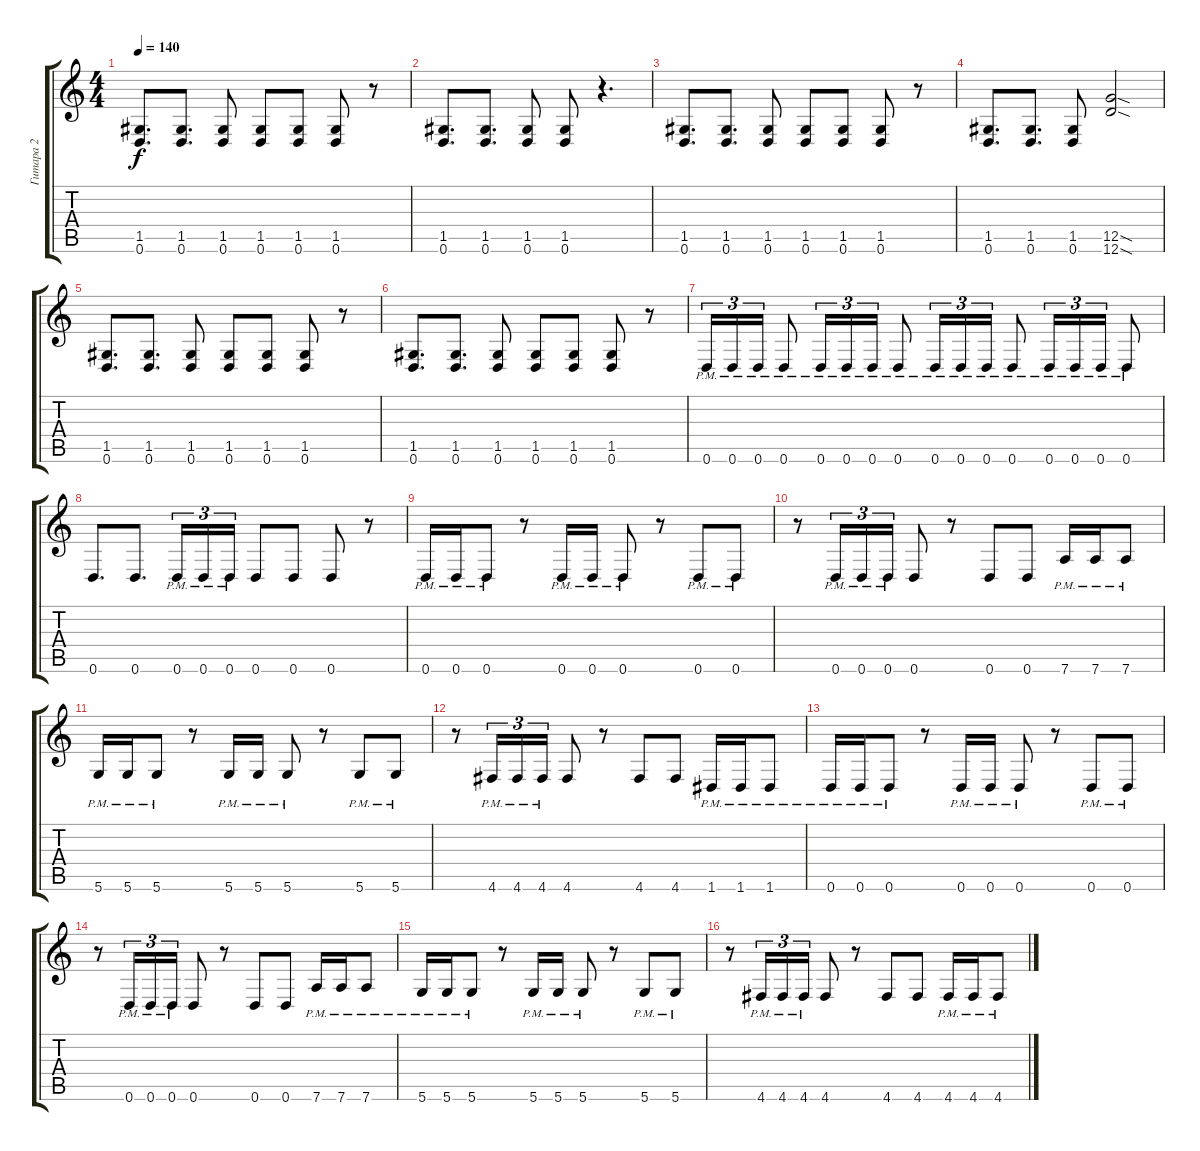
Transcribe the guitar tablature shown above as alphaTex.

\track ("Гитара 2" "Гитара 2") {instrument distortionguitar}
\staff {score tabs}
\tuning (D4 A3 F3 C3 G2 D2) {hide}
\ts (4 4)
\tempo 140
\clef g2
\ks c
(1.5 0.6).8{d dy f} (1.5 0.6).8{d} (1.5 0.6).8 (1.5 0.6).8 (1.5 0.6).8 (1.5 0.6).8 r.8 |
(1.5 0.6).8{d} (1.5 0.6).8{d} (1.5 0.6).8 (1.5 0.6).8 r.4{d} |
(1.5 0.6).8{d} (1.5 0.6).8{d} (1.5 0.6).8 (1.5 0.6).8 (1.5 0.6).8 (1.5 0.6).8 r.8 |
(1.5 0.6).8{d} (1.5 0.6).8{d} (1.5 0.6).8 (12.5{sod} 12.6{sod}).2 |
(1.5 0.6).8{d} (1.5 0.6).8{d} (1.5 0.6).8 (1.5 0.6).8 (1.5 0.6).8 (1.5 0.6).8 r.8 |
(1.5 0.6).8{d} (1.5 0.6).8{d} (1.5 0.6).8 (1.5 0.6).8 (1.5 0.6).8 (1.5 0.6).8 r.8 |
0.6{pm}.16{tu (3 2)} 0.6{pm}.16{tu (3 2)} 0.6{pm}.16{tu (3 2)} 0.6{pm}.8 0.6{pm}.16{tu (3 2)} 0.6{pm}.16{tu (3 2)} 0.6{pm}.16{tu (3 2)} 0.6{pm}.8 0.6{pm}.16{tu (3 2)} 0.6{pm}.16{tu (3 2)} 0.6{pm}.16{tu (3 2)} 0.6{pm}.8 0.6{pm}.16{tu (3 2)} 0.6{pm}.16{tu (3 2)} 0.6{pm}.16{tu (3 2)} 0.6{pm}.8 |
0.6.8{d} 0.6.8{d} 0.6{pm}.16{tu (3 2)} 0.6{pm}.16{tu (3 2)} 0.6{pm}.16{tu (3 2)} 0.6.8 0.6.8 0.6.8 r.8 |
0.6{pm}.16 0.6{pm}.16 0.6{pm}.8 r.8 0.6{pm}.16 0.6{pm}.16 0.6{pm}.8 r.8 0.6{pm}.8 0.6{pm}.8 |
r.8 0.6{pm}.16{tu (3 2)} 0.6{pm}.16{tu (3 2)} 0.6{pm}.16{tu (3 2)} 0.6.8 r.8 0.6.8 0.6.8 7.6{pm}.16 7.6{pm}.16 7.6{pm}.8 |
5.6{pm}.16 5.6{pm}.16 5.6{pm}.8 r.8 5.6{pm}.16 5.6{pm}.16 5.6{pm}.8 r.8 5.6{pm}.8 5.6{pm}.8 |
r.8 4.6{pm}.16{tu (3 2)} 4.6{pm}.16{tu (3 2)} 4.6{pm}.16{tu (3 2)} 4.6.8 r.8 4.6.8 4.6.8 1.6{pm}.16 1.6{pm}.16 1.6{pm}.8 |
0.6{pm}.16 0.6{pm}.16 0.6{pm}.8 r.8 0.6{pm}.16 0.6{pm}.16 0.6{pm}.8 r.8 0.6{pm}.8 0.6{pm}.8 |
r.8 0.6{pm}.16{tu (3 2)} 0.6{pm}.16{tu (3 2)} 0.6{pm}.16{tu (3 2)} 0.6.8 r.8 0.6.8 0.6.8 7.6{pm}.16 7.6{pm}.16 7.6{pm}.8 |
5.6{pm}.16 5.6{pm}.16 5.6{pm}.8 r.8 5.6{pm}.16 5.6{pm}.16 5.6{pm}.8 r.8 5.6{pm}.8 5.6{pm}.8 |
r.8 4.6{pm}.16{tu (3 2)} 4.6{pm}.16{tu (3 2)} 4.6{pm}.16{tu (3 2)} 4.6.8 r.8 4.6.8 4.6.8 4.6{pm}.16 4.6{pm}.16 4.6{pm}.8
